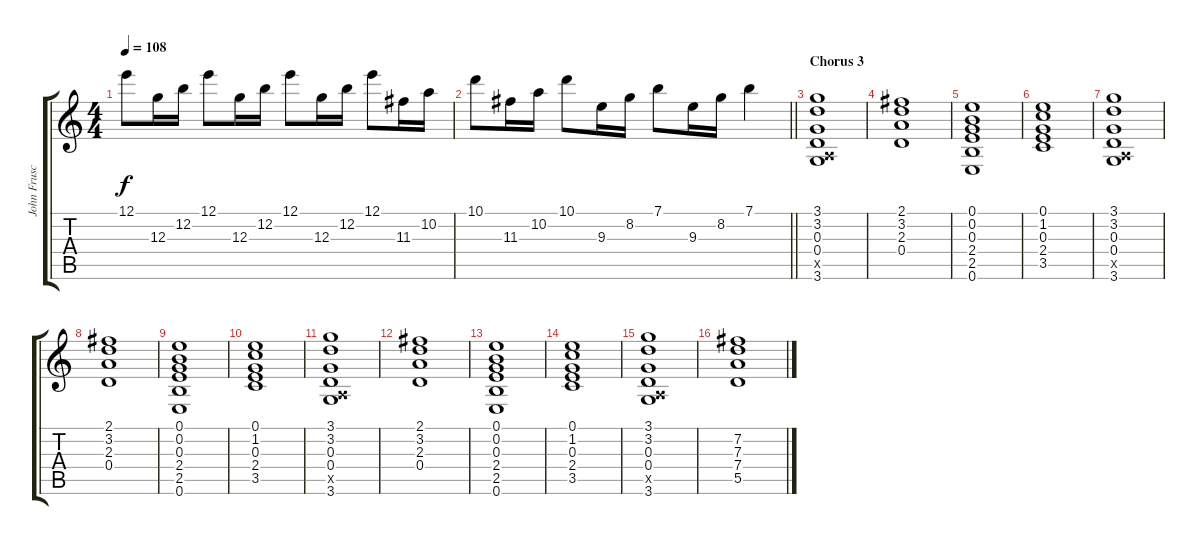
\track ("John Frusciante | Gtr. 1" "John Frusc") {instrument electricguitarjazz}
\staff {score tabs}
\tuning (E4 B3 G3 D3 A2 E2) {hide}
\ts (4 4)
\tempo 108
\clef g2
\ks c
12.1.8{dy f} 12.3.16 12.2.16 12.1.8 12.3.16 12.2.16 12.1.8 12.3.16 12.2.16 12.1.8 11.3.16 10.2.16 |
\barLineRight lightlight
10.1.8 11.3.16 10.2.16 10.1.8 9.3.16 8.2.16 7.1.8 9.3.16 8.2.16 7.1.4 |
\section ("" "Chorus 3")
(3.1 3.2 0.3 0.4 0.5{x} 3.6).1 |
(2.1 3.2 2.3 0.4).1 |
(0.1 0.2 0.3 2.4 2.5 0.6).1 |
(0.1 1.2 0.3 2.4 3.5).1 |
(3.1 3.2 0.3 0.4 0.5{x} 3.6).1 |
(2.1 3.2 2.3 0.4).1 |
(0.1 0.2 0.3 2.4 2.5 0.6).1 |
(0.1 1.2 0.3 2.4 3.5).1 |
(3.1 3.2 0.3 0.4 0.5{x} 3.6).1 |
(2.1 3.2 2.3 0.4).1 |
(0.1 0.2 0.3 2.4 2.5 0.6).1 |
(0.1 1.2 0.3 2.4 3.5).1 |
(3.1 3.2 0.3 0.4 0.5{x} 3.6).1 |
(7.2 7.3 7.4 5.5).1
